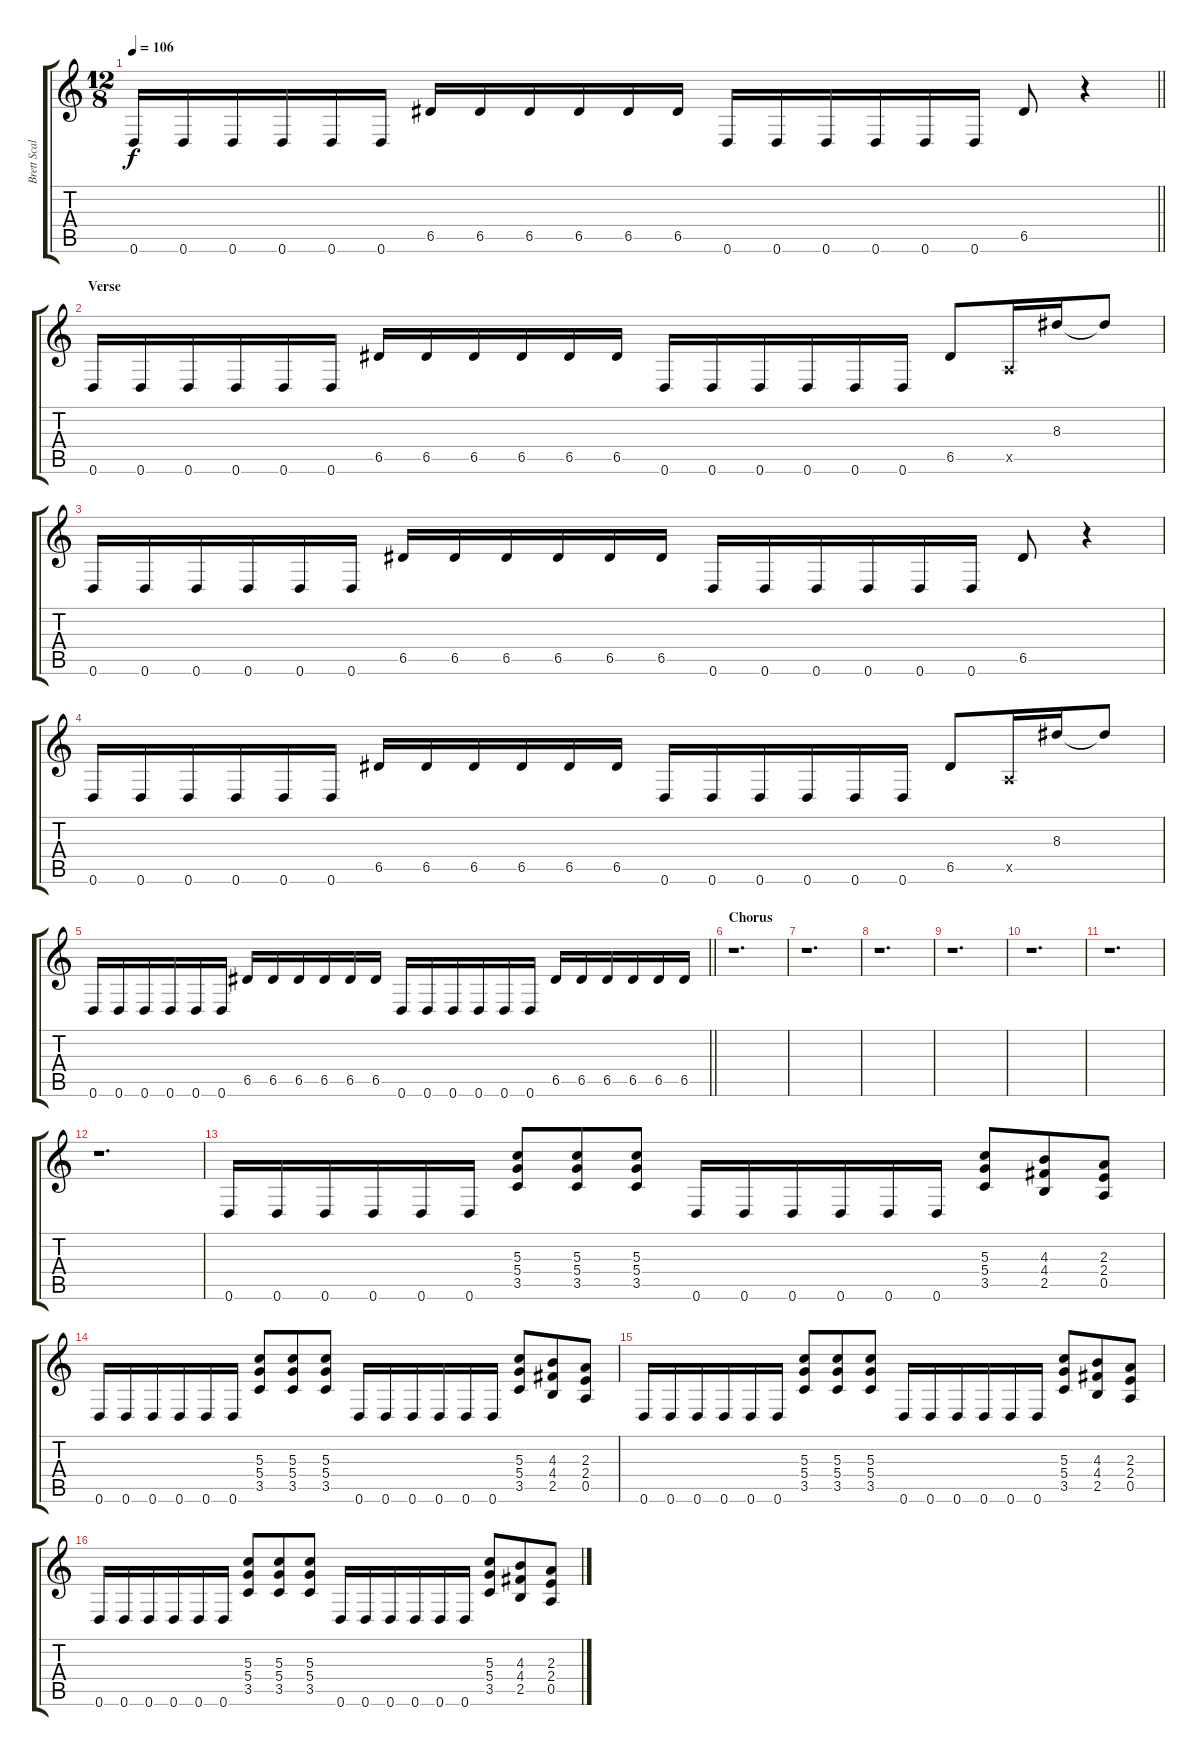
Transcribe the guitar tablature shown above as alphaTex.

\track ("Brett Scallions (Rhythm Guitar)" "Brett Scal") {instrument distortionguitar}
\staff {score tabs}
\tuning (E4 B3 G3 D3 A2 D2) {hide}
\ts (12 8)
\tempo 106
\clef g2
\barLineRight lightlight
\ks c
0.6.16{dy f} 0.6.16 0.6.16 0.6.16 0.6.16 0.6.16 6.5.16 6.5.16 6.5.16 6.5.16 6.5.16 6.5.16 0.6.16 0.6.16 0.6.16 0.6.16 0.6.16 0.6.16 6.5.8 r.4 |
\section ("" "Verse")
0.6.16 0.6.16 0.6.16 0.6.16 0.6.16 0.6.16 6.5.16 6.5.16 6.5.16 6.5.16 6.5.16 6.5.16 0.6.16 0.6.16 0.6.16 0.6.16 0.6.16 0.6.16 6.5.8 0.5{x}.16 8.3.16 8.3{t}.8 |
0.6.16 0.6.16 0.6.16 0.6.16 0.6.16 0.6.16 6.5.16 6.5.16 6.5.16 6.5.16 6.5.16 6.5.16 0.6.16 0.6.16 0.6.16 0.6.16 0.6.16 0.6.16 6.5.8 r.4 |
0.6.16 0.6.16 0.6.16 0.6.16 0.6.16 0.6.16 6.5.16 6.5.16 6.5.16 6.5.16 6.5.16 6.5.16 0.6.16 0.6.16 0.6.16 0.6.16 0.6.16 0.6.16 6.5.8 0.5{x}.16 8.3.16 8.3{t}.8 |
\barLineRight lightlight
0.6.16 0.6.16 0.6.16 0.6.16 0.6.16 0.6.16 6.5.16 6.5.16 6.5.16 6.5.16 6.5.16 6.5.16 0.6.16 0.6.16 0.6.16 0.6.16 0.6.16 0.6.16 6.5.16 6.5.16 6.5.16 6.5.16 6.5.16 6.5.16 |
\section ("" "Chorus")
r.1{d} |
r.1{d} |
r.1{d} |
r.1{d} |
r.1{d} |
r.1{d} |
r.1{d} |
0.6.16 0.6.16 0.6.16 0.6.16 0.6.16 0.6.16 (5.3 5.4 3.5).8 (5.3 5.4 3.5).8 (5.3 5.4 3.5).8 0.6.16 0.6.16 0.6.16 0.6.16 0.6.16 0.6.16 (5.3 5.4 3.5).8 (4.3 4.4 2.5).8 (2.3 2.4 0.5).8 |
0.6.16 0.6.16 0.6.16 0.6.16 0.6.16 0.6.16 (5.3 5.4 3.5).8 (5.3 5.4 3.5).8 (5.3 5.4 3.5).8 0.6.16 0.6.16 0.6.16 0.6.16 0.6.16 0.6.16 (5.3 5.4 3.5).8 (4.3 4.4 2.5).8 (2.3 2.4 0.5).8 |
0.6.16 0.6.16 0.6.16 0.6.16 0.6.16 0.6.16 (5.3 5.4 3.5).8 (5.3 5.4 3.5).8 (5.3 5.4 3.5).8 0.6.16 0.6.16 0.6.16 0.6.16 0.6.16 0.6.16 (5.3 5.4 3.5).8 (4.3 4.4 2.5).8 (2.3 2.4 0.5).8 |
0.6.16 0.6.16 0.6.16 0.6.16 0.6.16 0.6.16 (5.3 5.4 3.5).8 (5.3 5.4 3.5).8 (5.3 5.4 3.5).8 0.6.16 0.6.16 0.6.16 0.6.16 0.6.16 0.6.16 (5.3 5.4 3.5).8 (4.3 4.4 2.5).8 (2.3 2.4 0.5).8
